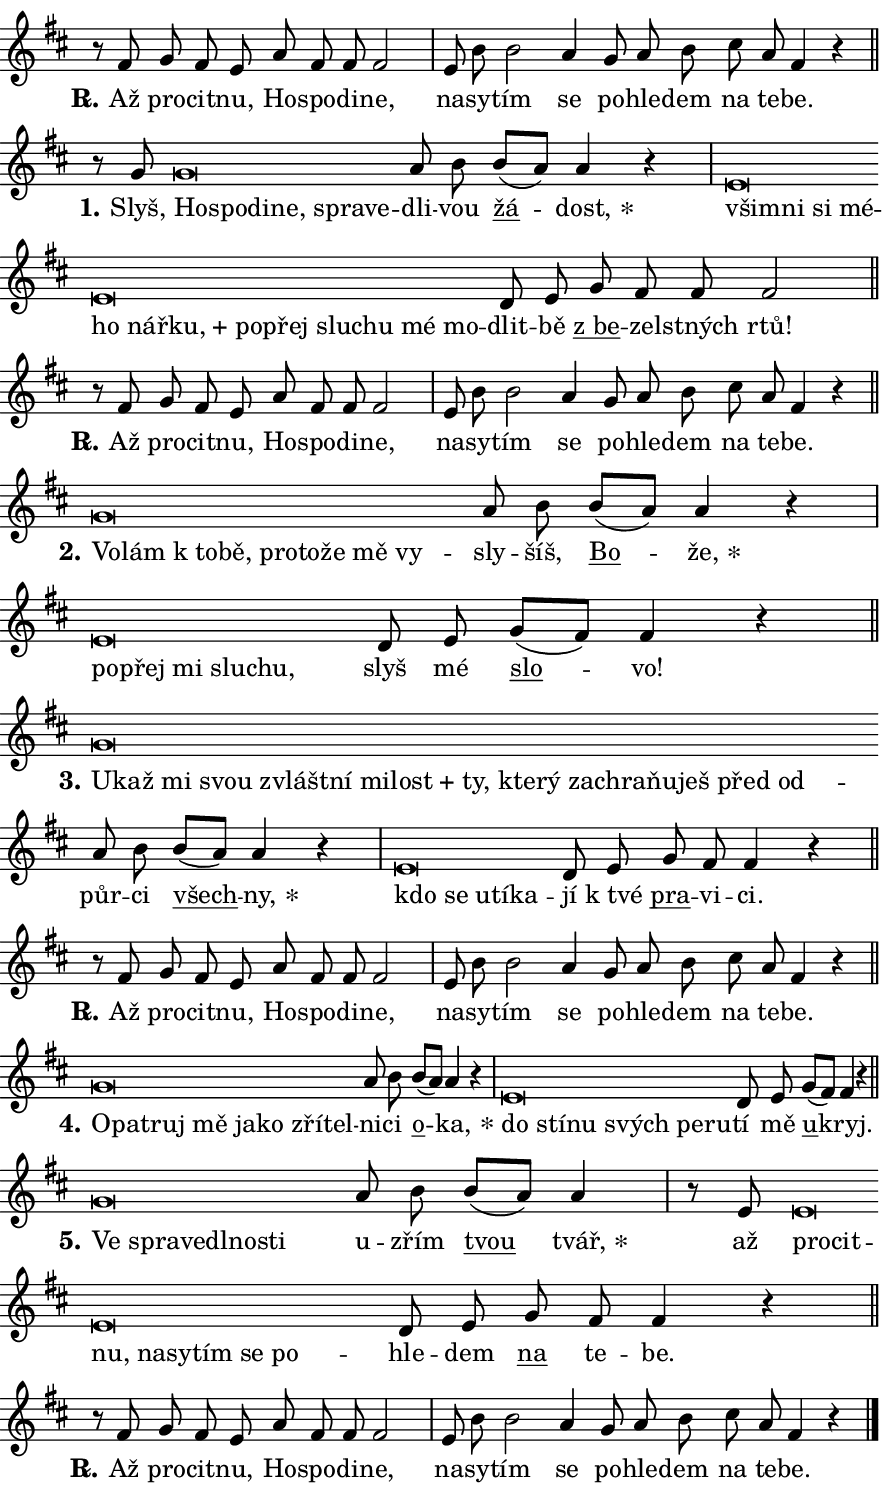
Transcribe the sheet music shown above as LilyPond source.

\version "2.24.0"
\header { tagline = "" }
\paper {
  indent = 0\cm
  top-margin = 0\cm
  right-margin = 0.13\cm % to fit lyric hyphens
  bottom-margin = 0\cm
  left-margin = 0\cm
  paper-width = 15\cm
  page-breaking = #ly:one-page-breaking
  system-system-spacing.basic-distance = #11
  score-system-spacing.basic-distance = #11
  ragged-last = ##f
}


%% Author: Thomas Morley
%% https://lists.gnu.org/archive/html/lilypond-user/2020-05/msg00002.html
#(define (line-position grob)
"Returns position of @var[grob} in current system:
   @code{'start}, if at first time-step
   @code{'end}, if at last time-step
   @code{'middle} otherwise
"
  (let* ((col (ly:item-get-column grob))
         (ln (ly:grob-object col 'left-neighbor))
         (rn (ly:grob-object col 'right-neighbor))
         (col-to-check-left (if (ly:grob? ln) ln col))
         (col-to-check-right (if (ly:grob? rn) rn col))
         (break-dir-left
           (and
             (ly:grob-property col-to-check-left 'non-musical #f)
             (ly:item-break-dir col-to-check-left)))
         (break-dir-right
           (and
             (ly:grob-property col-to-check-right 'non-musical #f)
             (ly:item-break-dir col-to-check-right))))
        (cond ((eqv? 1 break-dir-left) 'start)
              ((eqv? -1 break-dir-right) 'end)
              (else 'middle))))

#(define (tranparent-at-line-position vctor)
  (lambda (grob)
  "Relying on @code{line-position} select the relevant enry from @var{vctor}.
Used to determine transparency,"
    (case (line-position grob)
      ((end) (not (vector-ref vctor 0)))
      ((middle) (not (vector-ref vctor 1)))
      ((start) (not (vector-ref vctor 2))))))

noteHeadBreakVisibility =
#(define-music-function (break-visibility)(vector?)
"Makes @code{NoteHead}s transparent relying on @var{break-visibility}"
#{
  \override NoteHead.transparent =
    #(tranparent-at-line-position break-visibility)
#})

#(define delete-ledgers-for-transparent-note-heads
  (lambda (grob)
    "Reads whether a @code{NoteHead} is transparent.
If so this @code{NoteHead} is removed from @code{'note-heads} from
@var{grob}, which is supposed to be @code{LedgerLineSpanner}.
As a result ledgers are not printed for this @code{NoteHead}"
    (let* ((nhds-array (ly:grob-object grob 'note-heads))
           (nhds-list
             (if (ly:grob-array? nhds-array)
                 (ly:grob-array->list nhds-array)
                 '()))
           ;; Relies on the transparent-property being done before
           ;; Staff.LedgerLineSpanner.after-line-breaking is executed.
           ;; This is fragile ...
           (to-keep
             (remove
               (lambda (nhd)
                 (ly:grob-property nhd 'transparent #f))
               nhds-list)))
      ;; TODO find a better method to iterate over grob-arrays, similiar
      ;; to filter/remove etc for lists
      ;; For now rebuilt from scratch
      (set! (ly:grob-object grob 'note-heads)  '())
      (for-each
        (lambda (nhd)
          (ly:pointer-group-interface::add-grob grob 'note-heads nhd))
        to-keep))))

squashNotes = {
  \override NoteHead.X-extent = #'(-0.2 . 0.2)
  \override NoteHead.Y-extent = #'(-0.75 . 0)
  \override NoteHead.stencil =
    #(lambda (grob)
       (let ((pos (ly:grob-property grob 'staff-position)))
         (begin
           (if (< pos -7) (display "ERROR: Lower brevis then expected\n") (display ""))
           (if (<= pos -6) ly:text-interface::print ly:note-head::print))))
}
unSquashNotes = {
  \revert NoteHead.X-extent
  \revert NoteHead.Y-extent
  \revert NoteHead.stencil
}

hideNotes = \noteHeadBreakVisibility #begin-of-line-visible
unHideNotes = \noteHeadBreakVisibility #all-visible

% work-around for resetting accidentals
% https://lilypond.org/doc/v2.23/Documentation/notation/displaying-rhythms#unmetered-music
cadenzaMeasure = {
  \cadenzaOff
  \partial 1024 s1024
  \cadenzaOn
}

#(define-markup-command (accent layout props text) (markup?)
  "Underline accented syllable"
  (interpret-markup layout props
    #{\markup \override #'(offset . 4.3) \underline { #text }#}))

responsum = \markup \concat {
  "R" \hspace #-1.05 \path #0.1 #'((moveto 0 0.07) (lineto 0.9 0.8)) \hspace #0.05 "."
}

spaceSize = #0.6828661417322834 % exact space size for TeX Gyre Schola

\layout {
  \context {
    \Staff
    \remove "Time_signature_engraver"
    \override LedgerLineSpanner.after-line-breaking = #delete-ledgers-for-transparent-note-heads
  }
  \context {
    \Lyrics {
      \override LyricSpace.minimum-distance = \spaceSize
      \override LyricText.font-name = #"TeX Gyre Schola"
      \override LyricText.font-size = 1
      \override StanzaNumber.font-name = #"TeX Gyre Schola Bold"
      \override StanzaNumber.font-size = 1
    }
  }
  \context {
    \Score 
    \override NoteHead.text =
      #(lambda (grob) 
        (let ((pos (ly:grob-property grob 'staff-position)))
          #{\markup {
            \combine
              \halign #-0.55 \raise #(if (= pos -6) 0 0.5) \override #'(thickness . 2) \draw-line #'(3.2 . 0)
              \musicglyph "noteheads.sM1"
          }#}))
  }
}

% magnetic-lyrics.ily
%
%   written by
%     Jean Abou Samra <jean@abou-samra.fr>
%     Werner Lemberg <wl@gnu.org>
%
%   adapted by
%     Jiri Hon <jiri.hon@gmail.com>
%
% Version 2022-Apr-15

% https://www.mail-archive.com/lilypond-user@gnu.org/msg149350.html

#(define (Left_hyphen_pointer_engraver context)
   "Collect syllable-hyphen-syllable occurrences in lyrics and store
them in properties.  This engraver only looks to the left.  For
example, if the lyrics input is @code{foo -- bar}, it does the
following.

@itemize @bullet
@item
Set the @code{text} property of the @code{LyricHyphen} grob between
@q{foo} and @q{bar} to @code{foo}.

@item
Set the @code{left-hyphen} property of the @code{LyricText} grob with
text @q{foo} to the @code{LyricHyphen} grob between @q{foo} and
@q{bar}.
@end itemize

Use this auxiliary engraver in combination with the
@code{lyric-@/text::@/apply-@/magnetic-@/offset!} hook."
   (let ((hyphen #f)
         (text #f))
     (make-engraver
      (acknowledgers
       ((lyric-syllable-interface engraver grob source-engraver)
        (set! text grob)))
      (end-acknowledgers
       ((lyric-hyphen-interface engraver grob source-engraver)
        ;(when (not (grob::has-interface grob 'lyric-space-interface))
          (set! hyphen grob)));)
      ((stop-translation-timestep engraver)
       (when (and text hyphen)
         (ly:grob-set-object! text 'left-hyphen hyphen))
       (set! text #f)
       (set! hyphen #f)))))

#(define (lyric-text::apply-magnetic-offset! grob)
   "If the space between two syllables is less than the value in
property @code{LyricText@/.details@/.squash-threshold}, move the right
syllable to the left so that it gets concatenated with the left
syllable.

Use this function as a hook for
@code{LyricText@/.after-@/line-@/breaking} if the
@code{Left_@/hyphen_@/pointer_@/engraver} is active."
   (let ((hyphen (ly:grob-object grob 'left-hyphen #f)))
     (when hyphen
       (let ((left-text (ly:spanner-bound hyphen LEFT)))
         (when (grob::has-interface left-text 'lyric-syllable-interface)
           (let* ((common (ly:grob-common-refpoint grob left-text X))
                  (this-x-ext (ly:grob-extent grob common X))
                  (left-x-ext
                   (begin
                     ;; Trigger magnetism for left-text.
                     (ly:grob-property left-text 'after-line-breaking)
                     (ly:grob-extent left-text common X)))
                  ;; `delta` is the gap width between two syllables.
                  (delta (- (interval-start this-x-ext)
                            (interval-end left-x-ext)))
                  (details (ly:grob-property grob 'details))
                  (threshold (assoc-get 'squash-threshold details 0.2)))
             (when (< delta threshold)
               (let* (;; We have to manipulate the input text so that
                      ;; ligatures crossing syllable boundaries are not
                      ;; disabled.  For languages based on the Latin
                      ;; script this is essentially a beautification.
                      ;; However, for non-Western scripts it can be a
                      ;; necessity.
                      (lt (ly:grob-property left-text 'text))
                      (rt (ly:grob-property grob 'text))
                      (is-space (grob::has-interface hyphen 'lyric-space-interface))
                      (space (if is-space " " ""))
                      (extra-delta (if is-space spaceSize 0))
                      ;; Append new syllable.
                      (ltrt-space (if (and (string? lt) (string? rt))
                                (string-append lt space rt)
                                (make-concat-markup (list lt space rt))))
                      ;; Right-align `ltrt` to the right side.
                      (ltrt-space-markup (grob-interpret-markup
                               grob
                               (make-translate-markup
                                (cons (interval-length this-x-ext) 0)
                                (make-right-align-markup ltrt-space)))))
                 (begin
                   ;; Don't print `left-text`.
                   (ly:grob-set-property! left-text 'stencil #f)
                   ;; Set text and stencil (which holds all collected
                   ;; syllables so far) and shift it to the left.
                   (ly:grob-set-property! grob 'text ltrt-space)
                   (ly:grob-set-property! grob 'stencil ltrt-space-markup)
                   (ly:grob-translate-axis! grob (- (- delta extra-delta)) X))))))))))


#(define (lyric-hyphen::displace-bounds-first grob)
   ;; Make very sure this callback isn't triggered too early.
   (let ((left (ly:spanner-bound grob LEFT))
         (right (ly:spanner-bound grob RIGHT)))
     (ly:grob-property left 'after-line-breaking)
     (ly:grob-property right 'after-line-breaking)
     (ly:lyric-hyphen::print grob)))

squashThreshold = #0.4

\layout {
  \context {
    \Lyrics
    \consists #Left_hyphen_pointer_engraver
    \override LyricText.after-line-breaking =
      #lyric-text::apply-magnetic-offset!
    \override LyricHyphen.stencil = #lyric-hyphen::displace-bounds-first
    \override LyricText.details.squash-threshold = \squashThreshold
    \override LyricHyphen.minimum-distance = 0
    \override LyricHyphen.minimum-length = \squashThreshold
  }
}

squashText = \override LyricText.details.squash-threshold = 9999
unSquashText = \override LyricText.details.squash-threshold = \squashThreshold

leftText = \override LyricText.self-alignment-X = #LEFT
unLeftText = \revert LyricText.self-alignment-X

starOffset = #(lambda (grob) 
                (let ((x_offset (ly:self-alignment-interface::aligned-on-x-parent grob)))
                  (if (= x_offset 0) 0 (+ x_offset 1.2))))

star = #(define-music-function (syllable)(string?)
"Append star separator at the end of a syllable"
#{
  \once \override LyricText.X-offset = #starOffset
  \lyricmode { \markup {
    #syllable
    \override #'((font-name . "TeX Gyre Schola Bold")) \hspace #0.2 \lower #0.65 \larger "*"
  } }
#})

starAccent = #(define-music-function (syllable)(string?)
"Append star separator at the end of a syllable and make accent"
#{
  \once \override LyricText.X-offset = #starOffset
  \lyricmode { \markup {
    \accent #syllable
    \override #'((font-name . "TeX Gyre Schola Bold")) \hspace #0.2 \lower #0.65 \larger "*"
  } }
#})

breath = #(define-music-function (syllable)(string?)
"Append breathing indicator at the end of a syllable"
#{
  \lyricmode { \markup { #syllable "+" } }
#})

optionalBreath = #(define-music-function (syllable)(string?)
"Append optional breathing indicator at the end of a syllable"
#{
  \lyricmode { \markup { #syllable "(+)" } }
#})


\score {
    <<
        \new Voice = "melody" { \cadenzaOn \key d \major \relative { r8 fis' g fis e a fis fis fis2 \cadenzaMeasure \bar "|" e8 b' b2 a4 \bar "" g8 a b cis a fis4 r \cadenzaMeasure \bar "||" \break } }
        \new Lyrics \lyricsto "melody" { \lyricmode { \set stanza = \responsum
Až pro -- cit -- nu, Ho -- spo -- di -- ne, na -- sy -- tím se po -- hle -- dem na te -- be. } }
    >>
    \layout {}
}

\score {
    <<
        \new Voice = "melody" { \cadenzaOn \key d \major \relative { r8 g'8 \squashNotes g\breve*1/16 \hideNotes \breve*1/16 \bar "" \breve*1/16 \bar "" \breve*1/16 \bar "" \breve*1/16 \breve*1/16 \bar "" \unHideNotes \unSquashNotes a8 b \bar "" b[( a)] a4 r \cadenzaMeasure \bar "|" \squashNotes e\breve*1/16 \hideNotes \breve*1/16 \bar "" \breve*1/16 \bar "" \breve*1/16 \bar "" \breve*1/16 \bar "" \breve*1/16 \bar "" \breve*1/16 \bar "" \breve*1/16 \bar "" \breve*1/16 \bar "" \breve*1/16 \bar "" \breve*1/16 \bar "" \breve*1/16 \breve*1/16 \bar "" \unHideNotes \unSquashNotes d8 e \bar "" g fis fis fis2 \cadenzaMeasure \bar "||" \break } }
        \new Lyrics \lyricsto "melody" { \lyricmode { \set stanza = "1."
Slyš, \leftText Ho -- \squashText spo -- di -- ne, spra -- ve -- \unLeftText \unSquashText dli -- vou \markup \accent žá -- \star dost, \leftText všim -- \squashText ni si mé -- ho nář -- \breath "ku," po -- přej slu -- chu mé mo -- \unLeftText \unSquashText dlit -- bě \markup \accent "z be" -- ze -- lstných rtů! } }
    >>
    \layout {}
}

\score {
    <<
        \new Voice = "melody" { \cadenzaOn \key d \major \relative { r8 fis' g fis e a fis fis fis2 \cadenzaMeasure \bar "|" e8 b' b2 a4 \bar "" g8 a b cis a fis4 r \cadenzaMeasure \bar "||" \break } }
        \new Lyrics \lyricsto "melody" { \lyricmode { \set stanza = \responsum
Až pro -- cit -- nu, Ho -- spo -- di -- ne, na -- sy -- tím se po -- hle -- dem na te -- be. } }
    >>
    \layout {}
}

\score {
    <<
        \new Voice = "melody" { \cadenzaOn \key d \major \relative { \squashNotes g'\breve*1/16 \hideNotes \breve*1/16 \bar "" \breve*1/16 \bar "" \breve*1/16 \bar "" \breve*1/16 \bar "" \breve*1/16 \bar "" \breve*1/16 \bar "" \breve*1/16 \breve*1/16 \bar "" \unHideNotes \unSquashNotes a8 b \bar "" b[( a)] a4 r \cadenzaMeasure \bar "|" \squashNotes e\breve*1/16 \hideNotes \breve*1/16 \bar "" \breve*1/16 \bar "" \breve*1/16 \breve*1/16 \bar "" \unHideNotes \unSquashNotes d8 e \bar "" g[( fis)] fis4 r \cadenzaMeasure \bar "||" \break } }
        \new Lyrics \lyricsto "melody" { \lyricmode { \set stanza = "2."
\leftText Vo -- \squashText lám "k to" -- bě, pro -- to -- že mě vy -- \unLeftText \unSquashText sly -- šíš, \markup \accent Bo -- \star že, \leftText po -- \squashText přej mi slu -- chu, \unLeftText \unSquashText slyš mé \markup \accent slo -- vo! } }
    >>
    \layout {}
}

\score {
    <<
        \new Voice = "melody" { \cadenzaOn \key d \major \relative { \squashNotes g'\breve*1/16 \hideNotes \breve*1/16 \bar "" \breve*1/16 \bar "" \breve*1/16 \bar "" \breve*1/16 \bar "" \breve*1/16 \bar "" \breve*1/16 \bar "" \breve*1/16 \bar "" \breve*1/16 \bar "" \breve*1/16 \bar "" \breve*1/16 \bar "" \breve*1/16 \bar "" \breve*1/16 \bar "" \breve*1/16 \bar "" \breve*1/16 \bar "" \breve*1/16 \breve*1/16 \bar "" \unHideNotes \unSquashNotes a8 b \bar "" b[( a)] a4 r \cadenzaMeasure \bar "|" \squashNotes e\breve*1/16 \hideNotes \breve*1/16 \bar "" \breve*1/16 \bar "" \breve*1/16 \breve*1/16 \bar "" \unHideNotes \unSquashNotes d8 e \bar "" g fis fis4 r \cadenzaMeasure \bar "||" \break } }
        \new Lyrics \lyricsto "melody" { \lyricmode { \set stanza = "3."
\leftText U -- \squashText kaž mi svou zvlášt -- ní mi -- \breath "lost" ty, kte -- rý za -- chra -- ňu -- ješ před od -- \unLeftText \unSquashText půr -- ci \markup \accent všech -- \star ny, \leftText kdo \squashText se u -- tí -- ka -- \unLeftText \unSquashText jí "k tvé" \markup \accent pra -- vi -- ci. } }
    >>
    \layout {}
}

\score {
    <<
        \new Voice = "melody" { \cadenzaOn \key d \major \relative { r8 fis' g fis e a fis fis fis2 \cadenzaMeasure \bar "|" e8 b' b2 a4 \bar "" g8 a b cis a fis4 r \cadenzaMeasure \bar "||" \break } }
        \new Lyrics \lyricsto "melody" { \lyricmode { \set stanza = \responsum
Až pro -- cit -- nu, Ho -- spo -- di -- ne, na -- sy -- tím se po -- hle -- dem na te -- be. } }
    >>
    \layout {}
}

\score {
    <<
        \new Voice = "melody" { \cadenzaOn \key d \major \relative { \squashNotes g'\breve*1/16 \hideNotes \breve*1/16 \bar "" \breve*1/16 \bar "" \breve*1/16 \bar "" \breve*1/16 \bar "" \breve*1/16 \bar "" \breve*1/16 \breve*1/16 \bar "" \unHideNotes \unSquashNotes a8 b \bar "" b[( a)] a4 r \cadenzaMeasure \bar "|" \squashNotes e\breve*1/16 \hideNotes \breve*1/16 \bar "" \breve*1/16 \bar "" \breve*1/16 \bar "" \breve*1/16 \breve*1/16 \bar "" \unHideNotes \unSquashNotes d8 e \bar "" g[( fis)] fis4 r \cadenzaMeasure \bar "||" \break } }
        \new Lyrics \lyricsto "melody" { \lyricmode { \set stanza = "4."
\leftText O -- \squashText pa -- truj mě ja -- ko zří -- tel -- \unLeftText \unSquashText ni -- ci \markup \accent o -- \star ka, \leftText do \squashText stí -- nu svých pe -- ru -- \unLeftText \unSquashText tí mě \markup \accent u -- kryj. } }
    >>
    \layout {}
}

\score {
    <<
        \new Voice = "melody" { \cadenzaOn \key d \major \relative { \squashNotes g'\breve*1/16 \hideNotes \breve*1/16 \bar "" \breve*1/16 \bar "" \breve*1/16 \bar "" \breve*1/16 \breve*1/16 \bar "" \unHideNotes \unSquashNotes a8 b \bar "" b[( a)] a4 \cadenzaMeasure \bar "|" r8 e8 \squashNotes e\breve*1/16 \hideNotes \breve*1/16 \bar "" \breve*1/16 \bar "" \breve*1/16 \bar "" \breve*1/16 \bar "" \breve*1/16 \bar "" \breve*1/16 \breve*1/16 \bar "" \unHideNotes \unSquashNotes d8 e \bar "" g fis fis4 r \cadenzaMeasure \bar "||" \break } }
        \new Lyrics \lyricsto "melody" { \lyricmode { \set stanza = "5."
\leftText Ve \squashText spra -- ve -- dl -- no -- sti \unLeftText \unSquashText u -- zřím \markup \accent tvou \star tvář, až \leftText pro -- \squashText cit -- nu, na -- sy -- tím se po -- \unLeftText \unSquashText hle -- dem \markup \accent na te -- be. } }
    >>
    \layout {}
}

\score {
    <<
        \new Voice = "melody" { \cadenzaOn \key d \major \relative { r8 fis' g fis e a fis fis fis2 \cadenzaMeasure \bar "|" e8 b' b2 a4 \bar "" g8 a b cis a fis4 r \cadenzaMeasure \bar "||" \break } \bar "|." }
        \new Lyrics \lyricsto "melody" { \lyricmode { \set stanza = \responsum
Až pro -- cit -- nu, Ho -- spo -- di -- ne, na -- sy -- tím se po -- hle -- dem na te -- be. } }
    >>
    \layout {}
}
